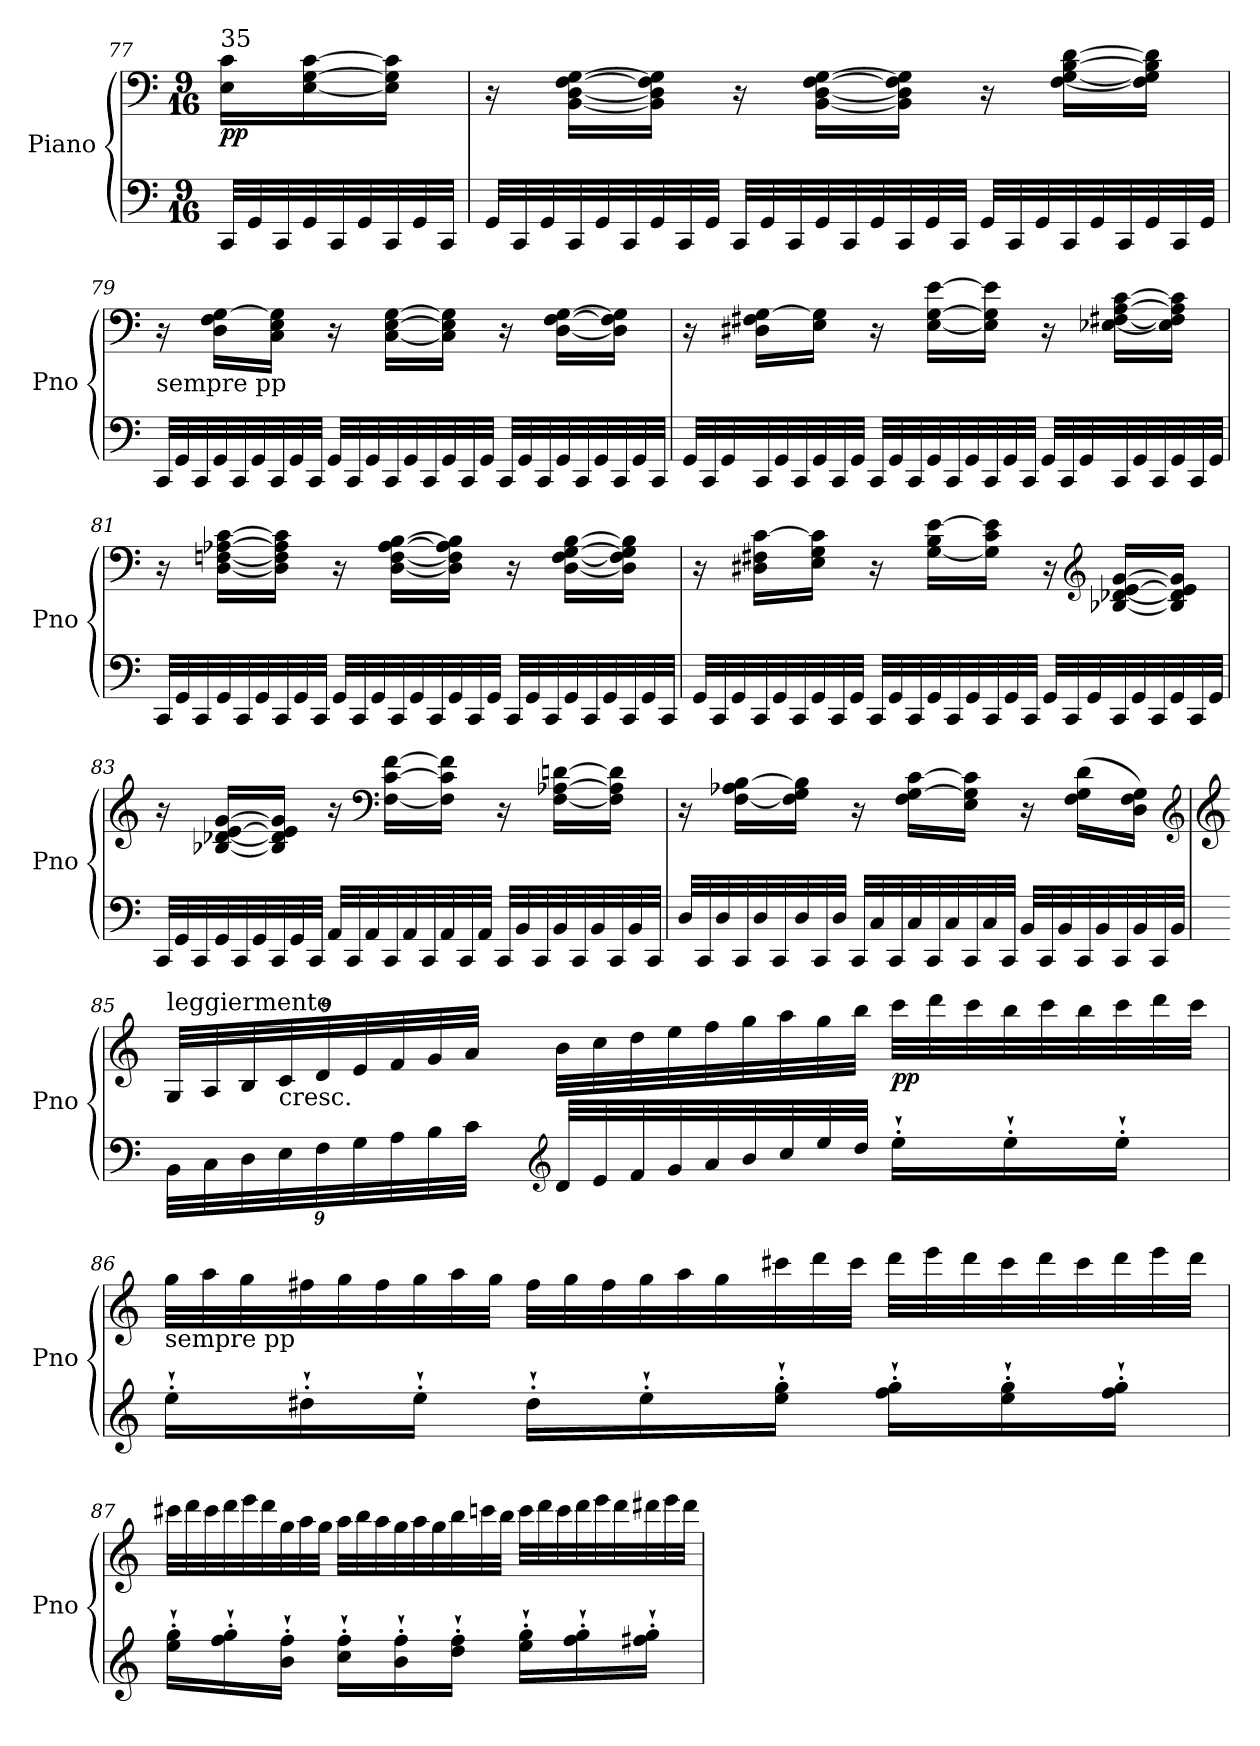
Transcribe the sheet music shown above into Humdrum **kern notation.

**kern	**kern	**dynam
*part1	*part1	*part1
*staff2	*staff1	*staff1/2
*I"Piano	*	*
*I'Pno	*	*
!!LO:LB:g=z
*clefF4	*clefF4	*
*k[]	*k[]	*
*C:	*C:	*
*M9/16	*M9/16	*
*Xtuplet	*	*
=77	=77	=77
!	!LO:TX:a:t=35	!
!	!	!LO:DY:b
48CC/LLL	16E\ 16c\LL	pp
48GG/	.	.
48CC/	.	.
48GG/	[16E\ [16G\ [16c\	.
48CC/	.	.
48GG/	.	.
48CC/	16E\] 16G\] 16c\]JJ	.
48GG/	.	.
48CC/JJJ	.	.
=78	=78	=78
48GG/LLL	16r	.
48CC/	.	.
48GG/	.	.
48CC/	[16BB\ [16D\ [16F\ [16G\LL	.
48GG/	.	.
48CC/	.	.
48GG/	16BB\] 16D\] 16F\] 16G\]JJ	.
48CC/	.	.
48GG/JJJ	.	.
48CC/LLL	16r	.
48GG/	.	.
48CC/	.	.
48GG/	[16BB\ [16D\ [16F\ [16G\LL	.
48CC/	.	.
48GG/	.	.
48CC/	16BB\] 16D\] 16F\] 16G\]JJ	.
48GG/	.	.
48CC/JJJ	.	.
48GG/LLL	16r	.
48CC/	.	.
48GG/	.	.
48CC/	[16F\ [16G\ [16B\ [16d\LL	.
48GG/	.	.
48CC/	.	.
48GG/	16F\] 16G\] 16B\] 16d\]JJ	.
48CC/	.	.
48GG/JJJ	.	.
!!LO:PB:g=z
=79	=79	=79
!	!LO:TX:b:t=sempre pp	!
48CC/LLL	16r	.
48GG/	.	.
48CC/	.	.
48GG/	16D\ 16F\ [16G\LL	.
48CC/	.	.
48GG/	.	.
48CC/	16C\ 16E\ 16G\]JJ	.
48GG/	.	.
48CC/JJJ	.	.
48GG/LLL	16r	.
48CC/	.	.
48GG/	.	.
48CC/	[16C\ [16E\ [16G\LL	.
48GG/	.	.
48CC/	.	.
48GG/	16C\] 16E\] 16G\]JJ	.
48CC/	.	.
48GG/JJJ	.	.
48CC/LLL	16r	.
48GG/	.	.
48CC/	.	.
48GG/	[16D\ [16F\ [16G\LL	.
48CC/	.	.
48GG/	.	.
48CC/	16D\] 16F\] 16G\]JJ	.
48GG/	.	.
48CC/JJJ	.	.
=80	=80	=80
48GG/LLL	16r	.
48CC/	.	.
48GG/	.	.
48CC/	16D#X\ 16F#X\ [16G\LL	.
48GG/	.	.
48CC/	.	.
48GG/	16E\ 16G\]JJ	.
48CC/	.	.
48GG/JJJ	.	.
48CC/LLL	16r	.
48GG/	.	.
48CC/	.	.
48GG/	[16E\ [16G\ [16e\LL	.
48CC/	.	.
48GG/	.	.
48CC/	16E\] 16G\] 16e\]JJ	.
48GG/	.	.
48CC/JJJ	.	.
48GG/LLL	16r	.
48CC/	.	.
48GG/	.	.
48CC/	[16E-X\ [16F#X\ [16A\ [16c\LL	.
48GG/	.	.
48CC/	.	.
48GG/	16E-\] 16F#\] 16A\] 16c\]JJ	.
48CC/	.	.
48GG/JJJ	.	.
!!LO:LB:g=z
=81	=81	=81
48CC/LLL	16r	.
48GG/	.	.
48CC/	.	.
48GG/	[16D\ [16Fn\ [16A-X\ [16c\LL	.
48CC/	.	.
48GG/	.	.
48CC/	16D\] 16F\] 16A-\] 16c\]JJ	.
48GG/	.	.
48CC/JJJ	.	.
48GG/LLL	16r	.
48CC/	.	.
48GG/	.	.
48CC/	[16D\ [16F\ [16A-\ [16B\LL	.
48GG/	.	.
48CC/	.	.
48GG/	16D\] 16F\] 16A-\] 16B\]JJ	.
48CC/	.	.
48GG/JJJ	.	.
48CC/LLL	16r	.
48GG/	.	.
48CC/	.	.
48GG/	[16D\ [16F\ [16G\ [16B\LL	.
48CC/	.	.
48GG/	.	.
48CC/	16D\] 16F\] 16G\] 16B\]JJ	.
48GG/	.	.
48CC/JJJ	.	.
=82	=82	=82
48GG/LLL	16r	.
48CC/	.	.
48GG/	.	.
48CC/	16D#X\ 16F#X\ [16c\LL	.
48GG/	.	.
48CC/	.	.
48GG/	16E\ 16G\ 16c\]JJ	.
48CC/	.	.
48GG/JJJ	.	.
48CC/LLL	16r	.
48GG/	.	.
48CC/	.	.
48GG/	[16G\ 16B\ [16e\LL	.
48CC/	.	.
48GG/	.	.
48CC/	16G\] 16c\ 16e\]JJ	.
48GG/	.	.
48CC/JJJ	.	.
48GG/LLL	16r	.
48CC/	.	.
48GG/	.	.
*	*clefG2	*
48CC/	[16B-X/ [16d-X/ [16e/ [16g/LL	.
48GG/	.	.
48CC/	.	.
48GG/	16B-/] 16d-/] 16e/] 16g/]JJ	.
48CC/	.	.
48GG/JJJ	.	.
!!LO:LB:g=z
=83	=83	=83
48CC/LLL	16r	.
48GG/	.	.
48CC/	.	.
48GG/	[16B-X/ [16d-X/ [16e/ [16g/LL	.
48CC/	.	.
48GG/	.	.
48CC/	16B-/] 16d-/] 16e/] 16g/]JJ	.
48GG/	.	.
48CC/JJJ	.	.
48AA/LLL	16r	.
48CC/	.	.
48AA/	.	.
*	*clefF4	*
48CC/	[16F\ [16c\ [16f\LL	.
48AA/	.	.
48CC/	.	.
48AA/	16F\] 16c\] 16f\]JJ	.
48CC/	.	.
48AA/JJJ	.	.
48CC/LLL	16r	.
48BB/	.	.
48CC/	.	.
48BB/	[16F\ [16A-X\ [16dn\LL	.
48CC/	.	.
48BB/	.	.
48CC/	16F\] 16A-\] 16d\]JJ	.
48BB/	.	.
48CC/JJJ	.	.
=84	=84	=84
48D/LLL	16r	.
48CC/	.	.
48D/	.	.
48CC/	[16F\ 16A-X\ [16B\LL	.
48D/	.	.
48CC/	.	.
48D/	16F\] 16G\ 16B\]JJ	.
48CC/	.	.
48D/JJJ	.	.
48CC/LLL	16r	.
48C/	.	.
48CC/	.	.
48C/	16F\ [16G\ [16c\LL	.
48CC/	.	.
48C/	.	.
48CC/	16E\ 16G\] 16c\]JJ	.
48C/	.	.
48CC/JJJ	.	.
48BB/LLL	16r	.
48CC/	.	.
48BB/	.	.
48CC/	(16F\ 16G\ 16d\LL	.
48BB/	.	.
48CC/	.	.
48BB/	16D\ 16F\ 16G\JJ)	.
48CC/	.	.
48BB/JJJ	.	.
*	*clefG2	*
!!LO:LB:g=z
=85	=85	=85
*	*clefG2	*
*tuplet	*	*
*Xbrackettup	*Xbrackettup	*
!	!LO:TX:a:t=leggiermente	!
48BB\LLL	48G/LLL	.
48C\	48A/	.
48D\	48B/	.
!	!LO:TX:b:t=cresc.	!
48E\	48c/	.
48F\	48d/	.
48G\	48e/	.
48A\	48f/	.
48B\	48g/	.
48c\JJJ	48a/JJJ	.
*clefG2	*	*
*Xtuplet	*Xtuplet	*
48d/LLL	48b\LLL	.
48e/	48cc\	.
48f/	48dd\	.
48g/	48ee\	.
48a/	48ff\	.
48b/	48gg\	.
48cc/	48aa\	.
48ee/	48gg\	.
48dd/JJJ	48bb\JJJ	.
!	!	!LO:DY:b
16ee`'\LL	48ccc\LLL	pp
.	48ddd\	.
.	48ccc\	.
16ee`'\	48bb\	.
.	48ccc\	.
.	48bb\	.
16ee`'\JJ	48ccc\	.
.	48ddd\	.
.	48ccc\JJJ	.
=86	=86	=86
!	!LO:TX:b:t=sempre pp	!
16ee`'\LL	48gg\LLL	.
.	48aa\	.
.	48gg\	.
16dd#X`'\	48ff#X\	.
.	48gg\	.
.	48ff#\	.
16ee`'\JJ	48gg\	.
.	48aa\	.
.	48gg\JJJ	.
16dd#`'\LL	48ff#\LLL	.
.	48gg\	.
.	48ff#\	.
16ee`'\	48gg\	.
.	48aa\	.
.	48gg\	.
16ee\`' 16gg\`'JJ	48ccc#X\	.
.	48ddd\	.
.	48ccc#\JJJ	.
16ff\`' 16gg\`'LL	48ddd\LLL	.
.	48eee\	.
.	48ddd\	.
16ee\`' 16gg\`'	48ccc#\	.
.	48ddd\	.
.	48ccc#\	.
16ff\`' 16gg\`'JJ	48ddd\	.
.	48eee\	.
.	48ddd\JJJ	.
!!LO:LB:g=z
=87	=87	=87
16ee\`' 16gg\`'LL	48ccc#X\LLL	.
.	48ddd\	.
.	48ccc#\	.
16ff\`' 16gg\`'	48ddd\	.
.	48eee\	.
.	48ddd\	.
16b\`' 16ff\`'JJ	48gg\	.
.	48aa\	.
.	48gg\JJJ	.
16cc\`' 16ff\`'LL	48aa\LLL	.
.	48bb\	.
.	48aa\	.
16b\`' 16ff\`'	48gg\	.
.	48aa\	.
.	48gg\	.
16dd\`' 16ff\`'JJ	48bb\	.
.	48cccn\	.
.	48bb\JJJ	.
16ee\`' 16gg\`'LL	48ccc\LLL	.
.	48ddd\	.
.	48ccc\	.
16ff\`' 16gg\`'	48ddd\	.
.	48eee\	.
.	48ddd\	.
16ff#X\`' 16gg\`'JJ	48ddd#X\	.
.	48eee\	.
.	48ddd#\JJJ	.
=	=	=
*-	*-	*-
